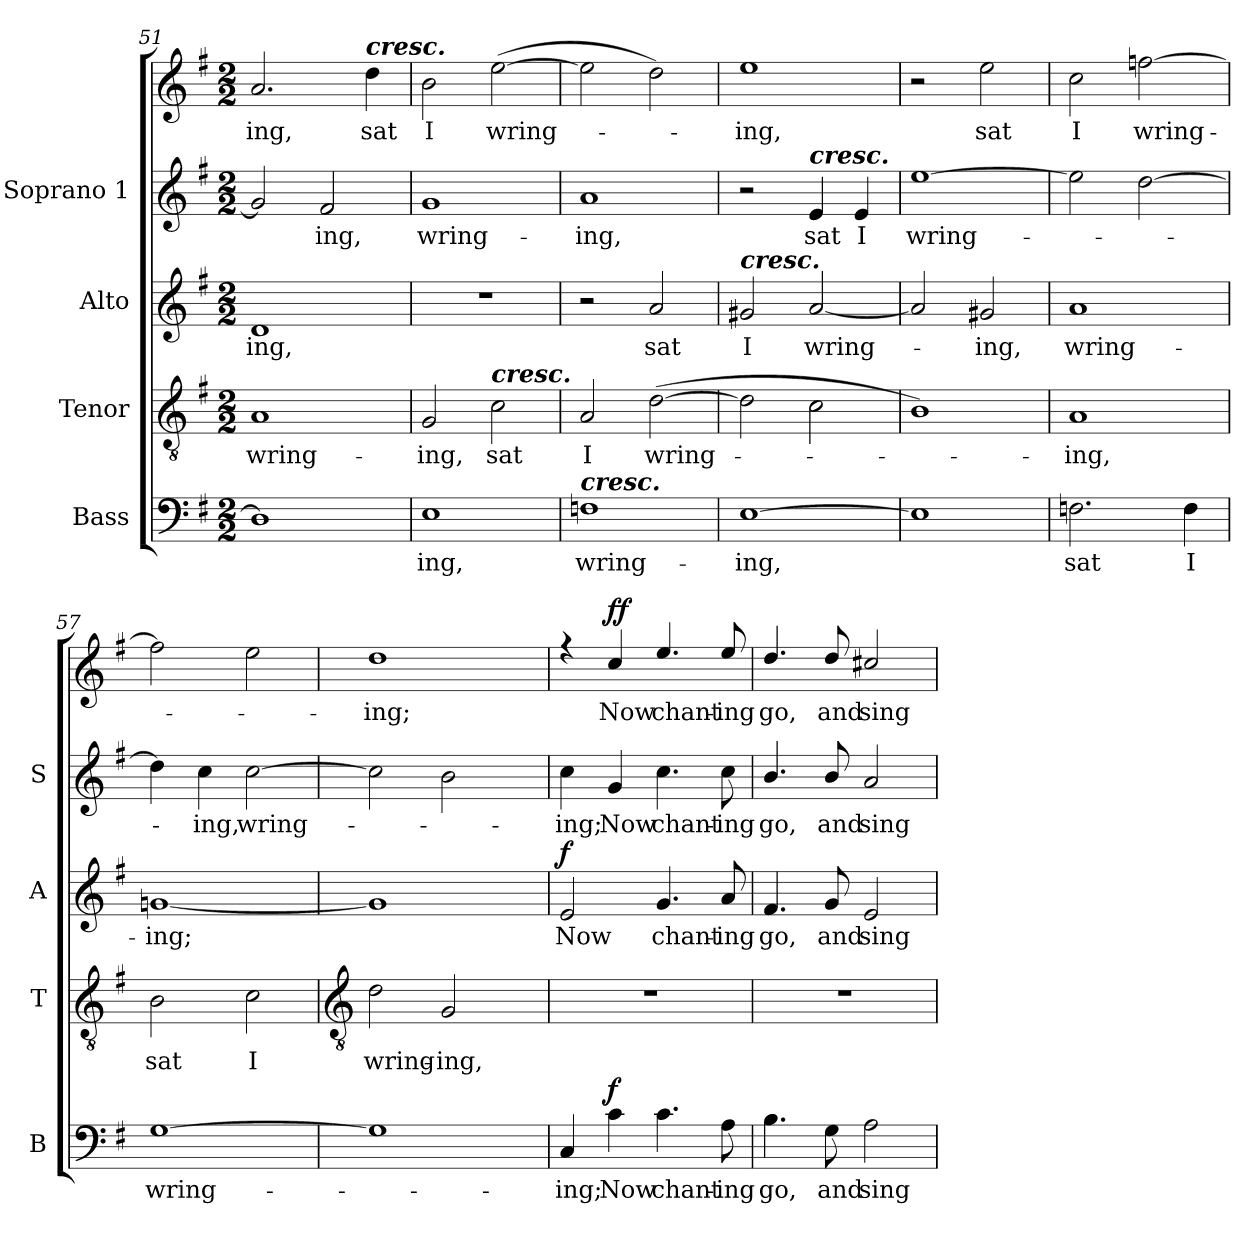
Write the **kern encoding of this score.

**kern	**text	**dynam	**kern	**text	**kern	**text	**dynam	**kern	**text	**kern	**text	**dynam
*part4	*part4	*part4	*part3	*part3	*part2	*part2	*part2	*part1	*part1	*part1	*part1	*part1
*staff5	*staff5	*staff5	*staff4	*staff4	*staff3	*staff3	*staff3	*staff2	*staff2	*staff1	*staff1	*staff1/2
*I"Bass	*	*	*I"Tenor	*	*I"Alto	*	*	*I"Soprano 1	*	*	*	*
*I'B	*	*	*I'T	*	*I'A	*	*	*I'S	*	*	*	*
*clefF4	*	*	*clefGv2	*	*clefG2	*	*	*clefG2	*	*clefG2	*	*
*k[f#]	*	*	*k[f#]	*	*k[f#]	*	*	*k[f#]	*	*k[f#]	*	*
*G:	*	*	*G:	*	*G:	*	*	*G:	*	*G:	*	*
*M2/2	*	*	*M2/2	*	*M2/2	*	*	*M2/2	*	*M2/2	*	*
=51	=51	=51	=51	=51	=51	=51	=51	=51	=51	=51	=51	=51
!	!	!	!	!LO:LY:b	!	!LO:LY:b	!	!	!	!	!LO:LY:b	!
1D]	.	.	1A	wring-	1d	-ing,	.	2g]	.	2.a	ing,	.
!	!	!	!	!	!	!	!	!	!LO:LY:b	!	!	!
.	.	.	.	.	.	.	.	2f#	ing,	.	.	.
!	!	!	!	!	!	!	!	!	!	!LO:TX:a:Bi:t=cresc.	!	!
!	!	!	!	!	!	!	!	!	!	!	!LO:LY:b	!
.	.	.	.	.	.	.	.	.	.	4dd	sat	.
=52	=52	=52	=52	=52	=52	=52	=52	=52	=52	=52	=52	=52
!	!LO:LY:b	!	!	!LO:LY:b	!	!	!	!	!LO:LY:b	!	!LO:LY:b	!
1E	ing,	.	2G	-ing,	1r	.	.	1g	wring-	2b	I	.
!	!	!	!LO:TX:a:Bi:t=cresc.	!	!	!	!	!	!	!	!	!
!	!	!	!	!LO:LY:b	!	!	!	!	!	!	!LO:LY:b	!
.	.	.	2c	sat	.	.	.	.	.	(>[2ee	wring-	.
=53	=53	=53	=53	=53	=53	=53	=53	=53	=53	=53	=53	=53
!LO:TX:a:Bi:t=cresc.	!	!	!	!	!	!	!	!	!	!	!	!
!	!LO:LY:b	!	!	!LO:LY:b	!	!	!	!	!LO:LY:b	!	!	!
1Fn	wring-	.	2A	I	2r	.	.	1a	-ing,	2ee]	.	.
!	!	!	!	!LO:LY:b	!	!LO:LY:b	!	!	!	!	!	!
.	.	.	(>[2d	wring-	2a	sat	.	.	.	2dd)	.	.
=54	=54	=54	=54	=54	=54	=54	=54	=54	=54	=54	=54	=54
!	!	!	!	!	!LO:TX:a:Bi:t=cresc.	!	!	!	!	!	!	!
!	!LO:LY:b	!	!	!	!	!LO:LY:b	!	!	!	!	!LO:LY:b	!
[1E	-ing,	.	2d]	.	2g#X	I	.	2r	.	1ee	ing,	.
!	!	!	!	!	!	!	!	!LO:TX:a:Bi:t=cresc.	!	!	!	!
!	!	!	!	!	!	!LO:LY:b	!	!	!LO:LY:b	!	!	!
.	.	.	2c	.	[2a	wring-	.	4e	sat	.	.	.
!	!	!	!	!	!	!	!	!	!LO:LY:b	!	!	!
.	.	.	.	.	.	.	.	4e	I	.	.	.
=55	=55	=55	=55	=55	=55	=55	=55	=55	=55	=55	=55	=55
!	!	!	!	!	!	!	!	!	!LO:LY:b	!	!	!
1E]	.	.	1B)	.	2a]	.	.	[1ee	wring-	2r	.	.
!	!	!	!	!	!	!LO:LY:b	!	!	!	!	!LO:LY:b	!
.	.	.	.	.	2g#X	ing,	.	.	.	2ee	sat	.
=56	=56	=56	=56	=56	=56	=56	=56	=56	=56	=56	=56	=56
!	!LO:LY:b	!	!	!LO:LY:b	!	!LO:LY:b	!	!	!	!	!LO:LY:b	!
2.Fn	sat	.	1A	ing,	1a	wring-	.	2ee]	.	2cc	I	.
!	!	!	!	!	!	!	!	!	!	!	!LO:LY:b	!
.	.	.	.	.	.	.	.	[2dd	.	[2ffn	wring-	.
!	!LO:LY:b	!	!	!	!	!	!	!	!	!	!	!
4F	I	.	.	.	.	.	.	.	.	.	.	.
=57	=57	=57	=57	=57	=57	=57	=57	=57	=57	=57	=57	=57
!	!LO:LY:b	!	!	!LO:LY:b	!	!LO:LY:b	!	!	!	!	!	!
[1G	wring-	.	2B	sat	[1gn	-ing;	.	4dd]	.	2ff]	.	.
!	!	!	!	!	!	!	!	!	!LO:LY:b	!	!	!
.	.	.	.	.	.	.	.	4cc	ing,	.	.	.
!	!	!	!	!LO:LY:b	!	!	!	!	!LO:LY:b	!	!	!
.	.	.	2c	I	.	.	.	[2cc	wring-	2ee	.	.
!!LO:LB:g=z
=58	=58	=58	=58	=58	=58	=58	=58	=58	=58	=58	=58	=58
*	*	*	*clefGv2	*	*	*	*	*	*	*	*	*
!	!	!	!	!LO:LY:b	!	!	!	!	!	!	!LO:LY:b	!
*	*	*	*	*	*	*	*	*	*	*^	*	*
1G]	.	.	2d	wring-	1gn]	.	.	2cc]	.	1dd	1ryy	ing;	.
!	!	!	!	!LO:LY:b	!	!	!	!	!	!	!	!	!
.	.	.	2G	-ing,	.	.	.	2b	.	.	.	.	.
=59	=59	=59	=59	=59	=59	=59	=59	=59	=59	=59	=59	=59	=59
!	!LO:LY:b	!	!	!	!	!LO:LY:b	!LO:DY:b	!	!LO:LY:b	!	!	!	!
4C	ing;	.	1r	.	2e	Now	f	4cc	ing;	4r	1ryy	.	.
!	!LO:LY:b	!LO:DY:b	!	!	!	!	!	!	!LO:LY:b	!	!	!LO:LY:b	!LO:DY:b=2
!	!	!	!	!	!	!	!	!	!	!	!	!	!LO:DY:n=1:b
4c	Now	f	.	.	.	.	.	4g	Now	4cc	.	Now	f f
!	!LO:LY:b	!	!	!	!	!LO:LY:b	!	!	!LO:LY:b	!	!	!LO:LY:b	!
4.c	chant-	.	.	.	4.g	chant-	.	4.cc	chant-	4.ee	.	chant-	.
!	!LO:LY:b	!	!	!	!	!LO:LY:b	!	!	!LO:LY:b	!	!	!LO:LY:b	!
8A	-ing	.	.	.	8a	-ing	.	8cc	-ing	8ee	.	-ing	.
=60	=60	=60	=60	=60	=60	=60	=60	=60	=60	=60	=60	=60	=60
!	!LO:LY:b	!	!	!	!	!LO:LY:b	!	!	!LO:LY:b	!	!	!LO:LY:b	!
4.B	go,	.	1r	.	4.f#	go,	.	4.b/	-go,	4.dd	1ryy	go,	.
!	!LO:LY:b	!	!	!	!	!LO:LY:b	!	!	!LO:LY:b	!	!	!LO:LY:b	!
8G	and	.	.	.	8g	and	.	8b/	and	8dd	.	and	.
!	!LO:LY:b	!	!	!	!	!LO:LY:b	!	!	!LO:LY:b	!	!	!LO:LY:b	!
2A	sing-	.	.	.	2e	sing-	.	2a	sing-	2cc#X	.	sing-	.
*	*	*	*	*	*	*	*	*	*	*v	*v	*	*
=	=	=	=	=	=	=	=	=	=	=	=	=
*-	*-	*-	*-	*-	*-	*-	*-	*-	*-	*-	*-	*-
